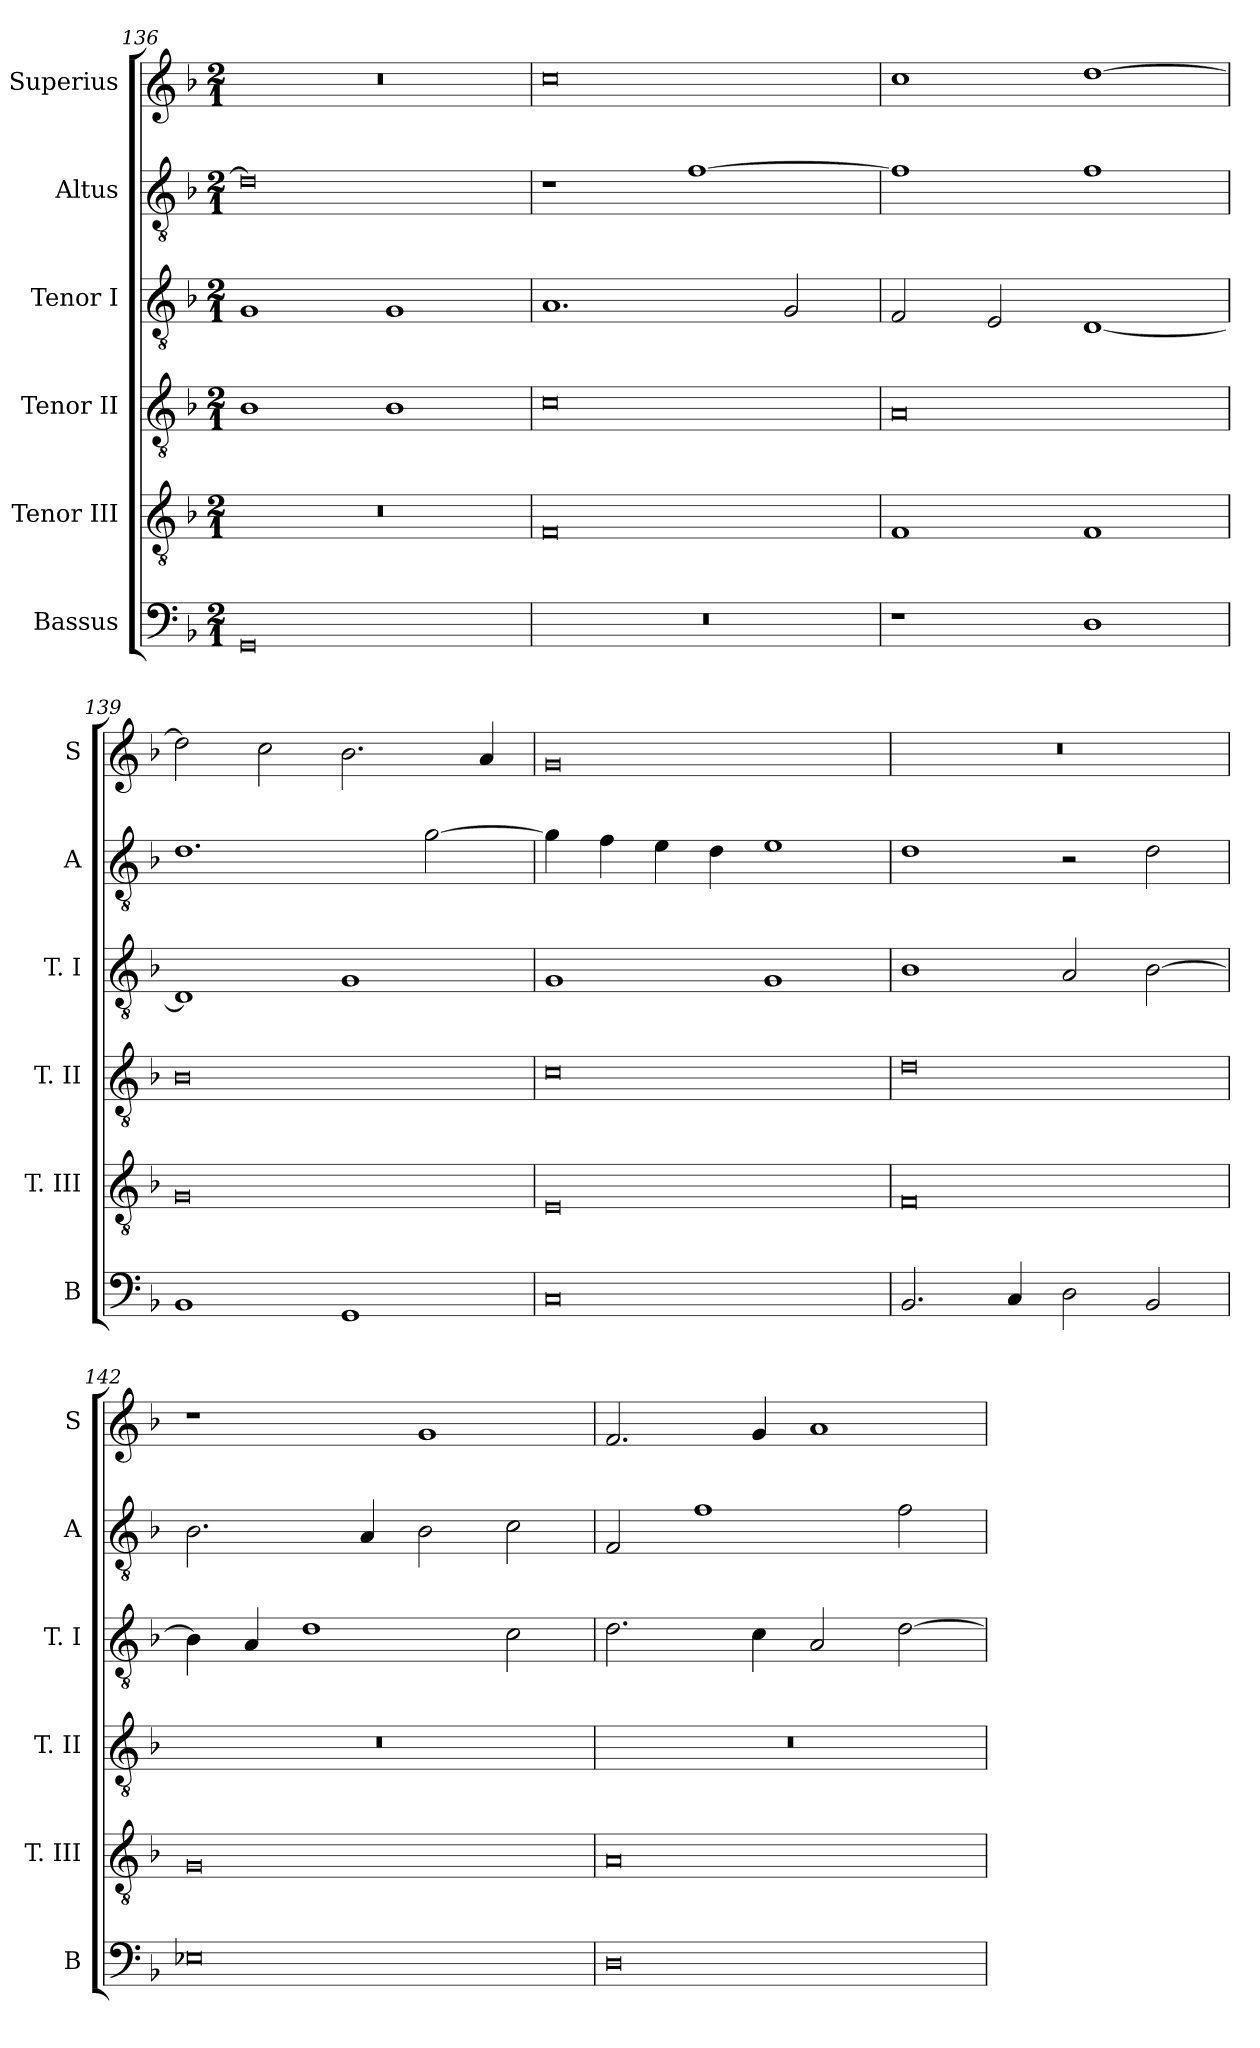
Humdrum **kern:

**kern	**kern	**kern	**kern	**kern	**kern
*part6	*part5	*part4	*part3	*part2	*part1
*staff6	*staff5	*staff4	*staff3	*staff2	*staff1
*I"Bassus	*I"Tenor III	*I"Tenor II	*I"Tenor I	*I"Altus	*I"Superius
*I'B	*I'T. III	*I'T. II	*I'T. I	*I'A	*I'S
*clefF4	*clefGv2	*clefGv2	*clefGv2	*clefGv2	*clefG2
*k[b-]	*k[b-]	*k[b-]	*k[b-]	*k[b-]	*k[b-]
*F:	*F:	*F:	*F:	*F:	*F:
*M2/1	*M2/1	*M2/1	*M2/1	*M2/1	*M2/1
=136	=136	=136	=136	=136	=136
0GG	0r	1B-	1G	0d]	0r
.	.	1B-	1G	.	.
=137	=137	=137	=137	=137	=137
0r	0F	0c	1.A	1r	0cc
.	.	.	.	[1f	.
.	.	.	2G	.	.
=138	=138	=138	=138	=138	=138
1r	1F	0A	2F	1f]	1cc
.	.	.	2E	.	.
1D	1F	.	[1D	1f	[1dd
=139	=139	=139	=139	=139	=139
1BB-	0G	0B-	1D]	1.d	2dd]
.	.	.	.	.	2cc
1GG	.	.	1G	.	2.b-
.	.	.	.	[2g	.
.	.	.	.	.	4a
=140	=140	=140	=140	=140	=140
0C	0E	0c	1G	4g]	0g
.	.	.	.	4f	.
.	.	.	.	4e	.
.	.	.	.	4d	.
.	.	.	1G	1e	.
=141	=141	=141	=141	=141	=141
2.BB-	0F	0d	1B-	1d	0r
4C	.	.	.	.	.
2D	.	.	2A	2r	.
2BB-	.	.	[2B-	2d	.
=142	=142	=142	=142	=142	=142
0E-X	0G	0r	4B-]	2.B-	1r
.	.	.	4A	.	.
.	.	.	1d	.	.
.	.	.	.	4A	.
.	.	.	.	2B-	1g
.	.	.	2c	2c	.
=143	=143	=143	=143	=143	=143
0D	0A	0r	2.d	2F	2.f
.	.	.	.	1f	.
.	.	.	4c	.	4g
.	.	.	2A	.	1a
.	.	.	[2d	2f	.
=	=	=	=	=	=
*-	*-	*-	*-	*-	*-
